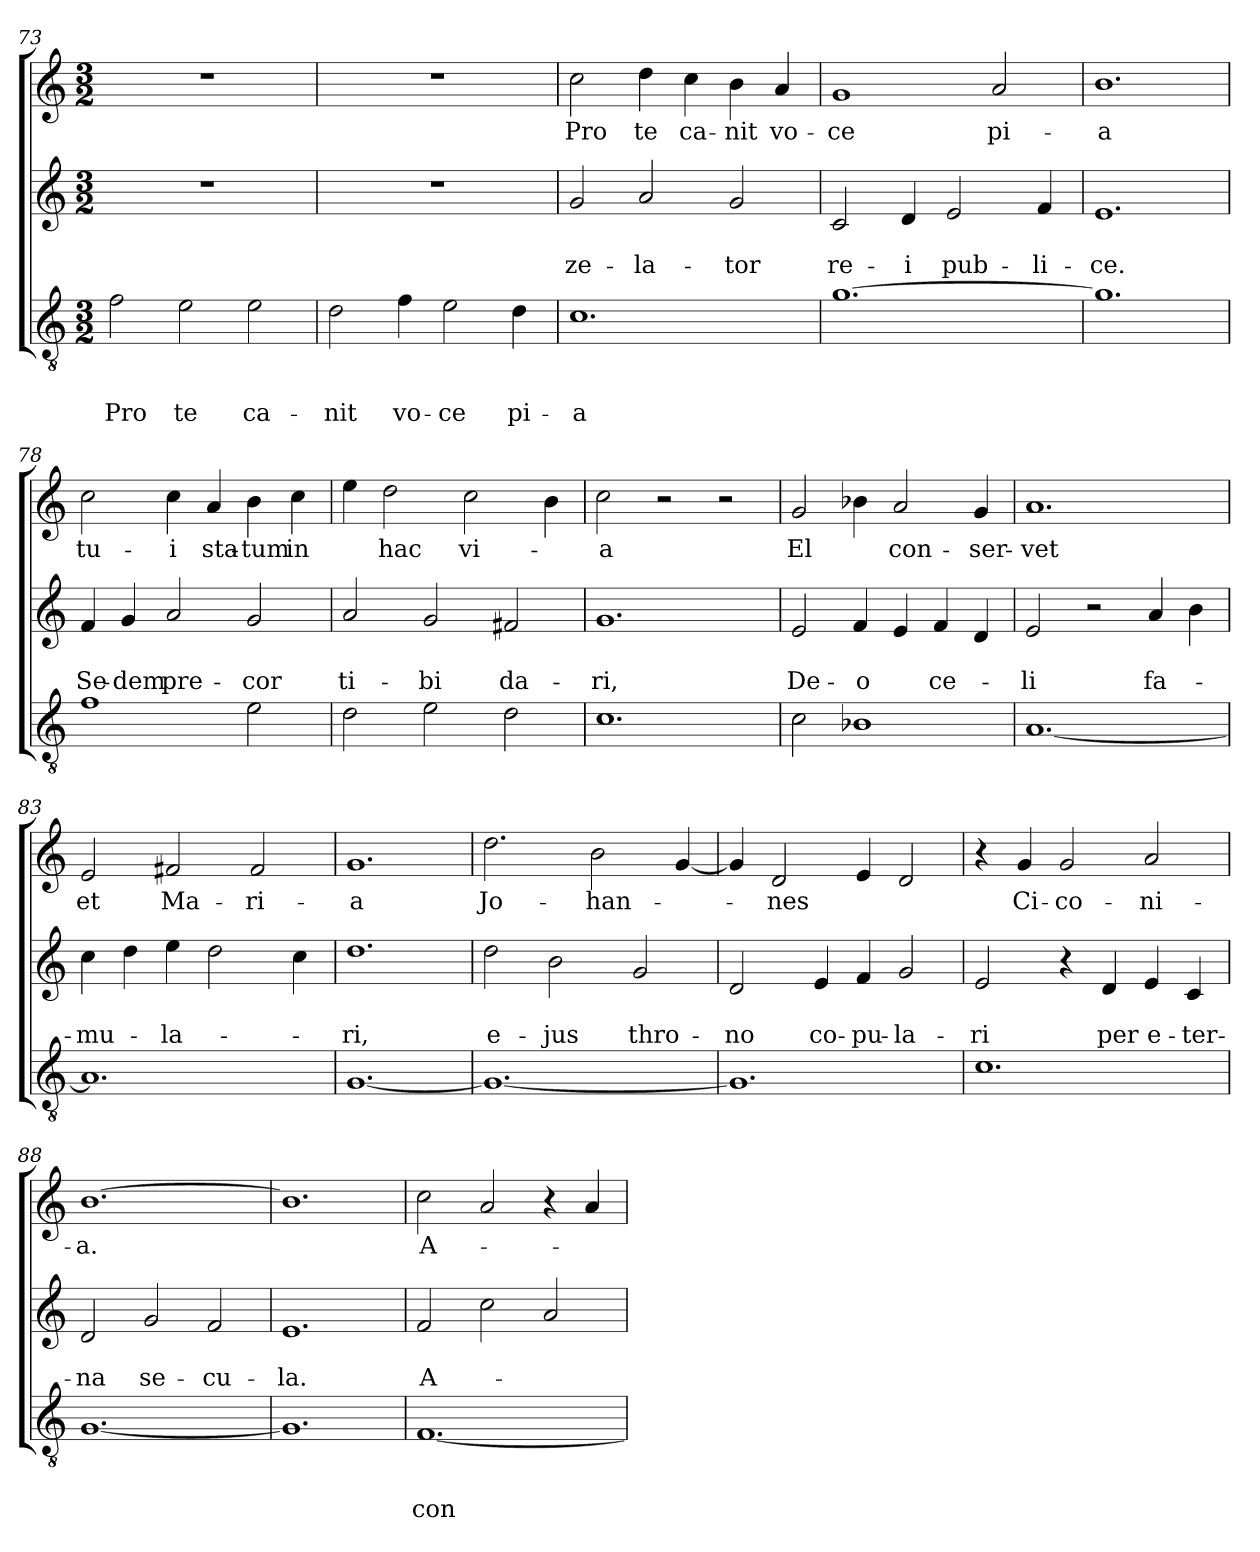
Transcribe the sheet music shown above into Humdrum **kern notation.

**kern	**text	**text	**text	**kern	**text	**text	**kern	**text
*part3	*part3	*part3	*part3	*part2	*part2	*part2	*part1	*part1
*staff3	*staff3	*staff3	*staff3	*staff2	*staff2	*staff2	*staff1	*staff1
!!LO:LB:g=z
*clefGv2	*	*	*	*clefG2	*	*	*clefG2	*
*k[]	*	*	*	*k[]	*	*	*k[]	*
*C:	*	*	*	*C:	*	*	*C:	*
*M3/2	*	*	*	*M3/2	*	*	*M3/2	*
=73	=73	=73	=73	=73	=73	=73	=73	=73
2f\	.	.	Pro	1.r	.	.	1.r	.
2e\	.	.	te	.	.	.	.	.
2e\	.	.	ca-	.	.	.	.	.
=74	=74	=74	=74	=74	=74	=74	=74	=74
2d\	.	.	-nit	1.r	.	.	1.r	.
4f\	.	.	vo-	.	.	.	.	.
2e\	.	.	-ce	.	.	.	.	.
4d\	.	.	pi-	.	.	.	.	.
=75	=75	=75	=75	=75	=75	=75	=75	=75
1.c	.	.	-a	2g/	.	ze-	2cc\	Pro
.	.	.	.	2a/	.	-la-	4dd\	te
.	.	.	.	.	.	.	4cc\	ca-
.	.	.	.	2g/	.	-tor	4b\	-nit
.	.	.	.	.	.	.	4a/	vo-
=76	=76	=76	=76	=76	=76	=76	=76	=76
[1.g	.	.	.	2c/	.	re-	1g	-ce
.	.	.	.	4d/	.	-i	.	.
.	.	.	.	2e/	.	pub-	.	.
.	.	.	.	.	.	.	2a/	pi-
.	.	.	.	4f/	.	-li-	.	.
=77	=77	=77	=77	=77	=77	=77	=77	=77
1.g]	.	.	.	1.e	.	-ce.	1.b	-a
=78	=78	=78	=78	=78	=78	=78	=78	=78
1f	.	.	.	4f/	.	Se-	2cc\	tu-
.	.	.	.	4g/	.	-dem	.	.
.	.	.	.	2a/	.	pre-	4cc\	-i
.	.	.	.	.	.	.	4a/	sta-
2e\	.	.	.	2g/	.	-cor	4b\	-tum
.	.	.	.	.	.	.	4cc\	in
!!LO:LB:g=z
=79	=79	=79	=79	=79	=79	=79	=79	=79
2d\	.	.	.	2a/	.	ti-	4ee\	.
.	.	.	.	.	.	.	2dd\	hac
2e\	.	.	.	2g/	.	-bi	.	.
.	.	.	.	.	.	.	2cc\	vi-
2d\	.	.	.	2f#/	.	da-	.	.
.	.	.	.	.	.	.	4b\	.
=80	=80	=80	=80	=80	=80	=80	=80	=80
1.c	.	.	.	1.g	.	-ri,	2cc\	-a
.	.	.	.	.	.	.	2r	.
.	.	.	.	.	.	.	2r	.
=81	=81	=81	=81	=81	=81	=81	=81	=81
2c\	.	.	.	2e/	.	De-	2g/	El
1B-X	.	.	.	4f/	.	-o	4b-\	.
.	.	.	.	4e/	.	.	2a/	con-
.	.	.	.	4f/	.	ce-	.	.
.	.	.	.	4d/	.	.	4g/	-ser-
=82	=82	=82	=82	=82	=82	=82	=82	=82
[1.A	.	.	.	2e/	.	-li	1.a	-vet
.	.	.	.	2r	.	.	.	.
.	.	.	.	4a/	.	fa-	.	.
.	.	.	.	4b\	.	.	.	.
=83	=83	=83	=83	=83	=83	=83	=83	=83
1.A]	.	.	.	4cc\	.	-mu-	2e/	et
.	.	.	.	4dd\	.	.	.	.
.	.	.	.	4ee\	.	-la-	2f#/	Ma-
.	.	.	.	2dd\	.	.	.	.
.	.	.	.	.	.	.	2f#/	-ri-
.	.	.	.	4cc\	.	.	.	.
=84	=84	=84	=84	=84	=84	=84	=84	=84
[1.G	.	.	.	1.dd	.	-ri,	1.g	-a
!!LO:LB:g=z
=85	=85	=85	=85	=85	=85	=85	=85	=85
1.G_	.	.	.	2dd\	.	e-	2.dd\	Jo-
.	.	.	.	2b\	.	-jus	.	.
.	.	.	.	.	.	.	2b\	-han-
.	.	.	.	2g/	.	thro-	.	.
.	.	.	.	.	.	.	[4g/	.
=86	=86	=86	=86	=86	=86	=86	=86	=86
1.G]	.	.	.	2d/	.	-no	4g/]	.
.	.	.	.	.	.	.	2d/	-nes
.	.	.	.	4e/	.	co-	.	.
.	.	.	.	4f/	.	-pu-	4e/	.
.	.	.	.	2g/	.	-la-	2d/	.
=87	=87	=87	=87	=87	=87	=87	=87	=87
1.c	.	.	.	2e/	.	-ri	4r	.
.	.	.	.	.	.	.	4g/	Ci-
.	.	.	.	4r	.	.	2g/	-co-
.	.	.	.	4d/	.	per	.	.
.	.	.	.	4e/	.	e-	2a/	-ni-
.	.	.	.	4c/	.	-ter-	.	.
=88	=88	=88	=88	=88	=88	=88	=88	=88
[1.G	.	.	.	2d/	.	-na	[1.b	-a.
.	.	.	.	2g/	.	se-	.	.
.	.	.	.	2f/	.	-cu-	.	.
=89	=89	=89	=89	=89	=89	=89	=89	=89
1.G]	.	.	.	1.e	.	-la.	1.b]	.
=90	=90	=90	=90	=90	=90	=90	=90	=90
[1.F	.	.	con-	2f/	.	A-	2cc\	A-
.	.	.	.	2cc\	.	.	2a/	.
.	.	.	.	2a/	.	.	4r	.
.	.	.	.	.	.	.	4a/	.
=	=	=	=	=	=	=	=	=
*-	*-	*-	*-	*-	*-	*-	*-	*-
